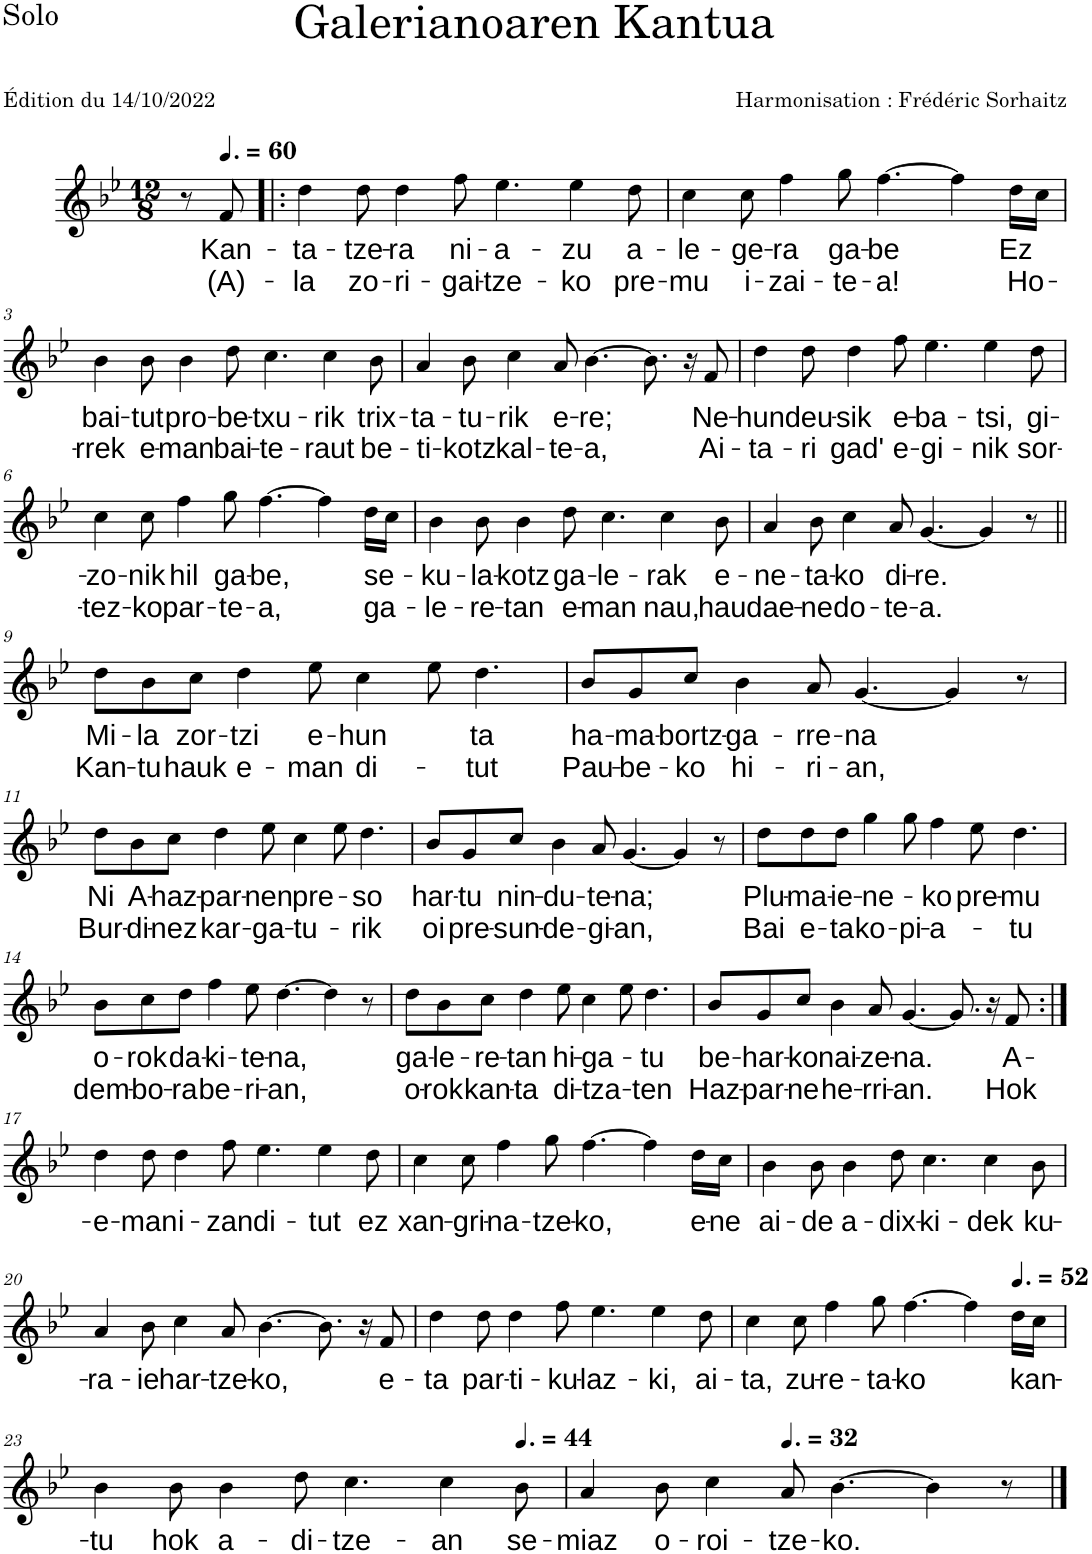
**kern	**text	**text
*part1	*part1	*part1
*staff1	*staff1	*staff1
*I"Solo	*	*
*I'Sl.	*	*
*clefG2	*	*
*k[b-e-]	*	*
*M12/8	*	*
=	=	=
8r	.	.
*MM90	*	*
!	!LO:LY:b	!LO:LY:b
8f/	Kan-	(A)-
=1!|:	=1!|:	=1!|:
!	!LO:LY:b	!LO:LY:b
4dd\	-ta-	-la
!	!LO:LY:b	!LO:LY:b
8dd\	-tze-	zo-
!	!LO:LY:b	!LO:LY:b
4dd\	-ra	-ri-
!	!LO:LY:b	!LO:LY:b
8ff\	ni-	-gai-
!	!LO:LY:b	!LO:LY:b
4.ee-\	-a-	-tze-
!	!LO:LY:b	!LO:LY:b
4ee-\	-zu	-ko
!	!LO:LY:b	!LO:LY:b
8dd\	a-	pre-
=2	=2	=2
!	!LO:LY:b	!LO:LY:b
4cc\	-le-	-mu
!	!LO:LY:b	!LO:LY:b
8cc\	-ge-	i-
!	!LO:LY:b	!LO:LY:b
4ff\	-ra	-zai-
!	!LO:LY:b	!LO:LY:b
8gg\	ga-	-te-
!	!LO:LY:b	!LO:LY:b
[4.ff\	-be	-a!
4ff\]	.	.
!	!LO:LY:b	!LO:LY:b
16dd\LL	Ez	Ho-
16cc\JJ	.	.
!!LO:LB:g=z
=3	=3	=3
!	!LO:LY:b	!LO:LY:b
4b-\	bai-	-rrek
!	!LO:LY:b	!LO:LY:b
8b-\	-tut	e-
!	!LO:LY:b	!LO:LY:b
4b-\	pro-	-man
!	!LO:LY:b	!LO:LY:b
8dd\	-be-	bai-
!	!LO:LY:b	!LO:LY:b
4.cc\	-txu-	-te-
!	!LO:LY:b	!LO:LY:b
4cc\	-rik	-raut
!	!LO:LY:b	!LO:LY:b
8b-\	trix-	be-
=4	=4	=4
!	!LO:LY:b	!LO:LY:b
4a/	-ta-	-ti-
!	!LO:LY:b	!LO:LY:b
8b-\	-tu-	-kotz
!	!LO:LY:b	!LO:LY:b
4cc\	-rik	kal-
!	!LO:LY:b	!LO:LY:b
8a/	e-	-te-
!	!LO:LY:b	!LO:LY:b
[4.b-\	-re;	-a,
8.b-\]	.	.
16r	.	.
!	!LO:LY:b	!LO:LY:b
8f/	Ne-	Ai-
=5	=5	=5
!	!LO:LY:b	!LO:LY:b
4dd\	-hun	-ta-
!	!LO:LY:b	!LO:LY:b
8dd\	deu-	-ri
!	!LO:LY:b	!LO:LY:b
4dd\	-sik	gad'
!	!LO:LY:b	!LO:LY:b
8ff\	e-	e-
!	!LO:LY:b	!LO:LY:b
4.ee-\	-ba-	-gi-
!	!LO:LY:b	!LO:LY:b
4ee-\	-tsi,	-nik
!	!LO:LY:b	!LO:LY:b
8dd\	gi-	sor-
!!LO:LB:g=z
=6	=6	=6
!	!LO:LY:b	!LO:LY:b
4cc\	-zo-	-tez-
!	!LO:LY:b	!LO:LY:b
8cc\	-nik	-ko
!	!LO:LY:b	!LO:LY:b
4ff\	hil	par-
!	!LO:LY:b	!LO:LY:b
8gg\	ga-	-te-
!	!LO:LY:b	!LO:LY:b
[4.ff\	-be,	-a,
4ff\]	.	.
!	!LO:LY:b	!LO:LY:b
16dd\LL	se-	ga-
16cc\JJ	.	.
=7	=7	=7
!	!LO:LY:b	!LO:LY:b
4b-\	-ku-	-le-
!	!LO:LY:b	!LO:LY:b
8b-\	-la-	-re-
!	!LO:LY:b	!LO:LY:b
4b-\	-kotz	-tan
!	!LO:LY:b	!LO:LY:b
8dd\	ga-	e-
!	!LO:LY:b	!LO:LY:b
4.cc\	-le-	-man
!	!LO:LY:b	!LO:LY:b
4cc\	-rak	nau,
!	!LO:LY:b	!LO:LY:b
8b-\	e-	hau
=8	=8	=8
!	!LO:LY:b	!LO:LY:b
4a/	-ne-	dae-
!	!LO:LY:b	!LO:LY:b
8b-\	-ta-	-ne
!	!LO:LY:b	!LO:LY:b
4cc\	-ko	do-
!	!LO:LY:b	!LO:LY:b
8a/	di-	-te-
!	!LO:LY:b	!LO:LY:b
[4.g/	-re.	-a.
4g/]	.	.
8r	.	.
!!LO:LB:g=z
=9||	=9||	=9||
!	!LO:LY:b	!LO:LY:b
8dd\L	Mi-	Kan-
!	!LO:LY:b	!LO:LY:b
8b-\	-la	-tu
!	!LO:LY:b	!LO:LY:b
8cc\J	zor-	hauk
!	!LO:LY:b	!LO:LY:b
4dd\	-tzi	e-
!	!LO:LY:b	!LO:LY:b
8ee-\	e-	-man
!	!LO:LY:b	!LO:LY:b
4cc\	-hun	di-
8ee-\	.	.
!	!LO:LY:b	!LO:LY:b
4.dd\	ta	-tut
=10	=10	=10
!	!LO:LY:b	!LO:LY:b
8b-/L	ha-	Pau-
!	!LO:LY:b	!LO:LY:b
8g/	-ma-	-be-
!	!LO:LY:b	!LO:LY:b
8cc/J	-bortz-	-ko
!	!LO:LY:b	!LO:LY:b
4b-\	-ga-	hi-
!	!LO:LY:b	!LO:LY:b
8a/	-rre-	-ri-
!	!LO:LY:b	!LO:LY:b
[4.g/	-na	-an,
4g/]	.	.
8r	.	.
!!LO:LB:g=z
=11	=11	=11
!	!LO:LY:b	!LO:LY:b
8dd\L	Ni	Bur-
!	!LO:LY:b	!LO:LY:b
8b-\	A-	-di-
!	!LO:LY:b	!LO:LY:b
8cc\J	-haz-	-nez
!	!LO:LY:b	!LO:LY:b
4dd\	-par-	kar-
!	!LO:LY:b	!LO:LY:b
8ee-\	-nen	-ga-
!	!LO:LY:b	!LO:LY:b
4cc\	pre-	-tu-
8ee-\	.	.
!	!LO:LY:b	!LO:LY:b
4.dd\	-so	-rik
=12	=12	=12
!	!LO:LY:b	!LO:LY:b
8b-/L	har-	oi
!	!LO:LY:b	!LO:LY:b
8g/	-tu	pre-
!	!LO:LY:b	!LO:LY:b
8cc/J	nin-	-sun-
!	!LO:LY:b	!LO:LY:b
4b-\	-du-	-de-
!	!LO:LY:b	!LO:LY:b
8a/	-te-	-gi-
!	!LO:LY:b	!LO:LY:b
[4.g/	-na;	-an,
4g/]	.	.
8r	.	.
=13	=13	=13
!	!LO:LY:b	!LO:LY:b
8dd\L	Plu-	Bai
!	!LO:LY:b	!LO:LY:b
8dd\	-ma-	e-
!	!LO:LY:b	!LO:LY:b
8dd\J	-ie-	-ta
!	!LO:LY:b	!LO:LY:b
4gg\	-ne-	ko-
!	!	!LO:LY:b
8gg\	.	-pi-
!	!LO:LY:b	!LO:LY:b
4ff\	-ko	-a-
!	!LO:LY:b	!
8ee-\	pre-	.
!	!LO:LY:b	!LO:LY:b
4.dd\	-mu	-tu
!!LO:LB:g=z
=14	=14	=14
!	!LO:LY:b	!LO:LY:b
8b-\L	o-	dem-
!	!LO:LY:b	!LO:LY:b
8cc\	-rok	-bo-
!	!LO:LY:b	!LO:LY:b
8dd\J	da-	-ra
!	!LO:LY:b	!LO:LY:b
4ff\	-ki-	be-
!	!LO:LY:b	!LO:LY:b
8ee-\	-te-	-ri-
!	!LO:LY:b	!LO:LY:b
[4.dd\	-na,	-an,
4dd\]	.	.
8r	.	.
=15	=15	=15
!	!LO:LY:b	!LO:LY:b
8dd\L	ga-	o-
!	!LO:LY:b	!LO:LY:b
8b-\	-le-	-rok
!	!LO:LY:b	!LO:LY:b
8cc\J	-re-	kan-
!	!LO:LY:b	!LO:LY:b
4dd\	-tan	-ta
!	!LO:LY:b	!LO:LY:b
8ee-\	hi-	di-
!	!LO:LY:b	!LO:LY:b
4cc\	-ga-	-tza-
8ee-\	.	.
!	!LO:LY:b	!LO:LY:b
4.dd\	-tu	-ten
=16	=16	=16
!	!LO:LY:b	!LO:LY:b
8b-/L	be-	Haz-
!	!LO:LY:b	!LO:LY:b
8g/	-har-	-par-
!	!LO:LY:b	!LO:LY:b
8cc/J	-ko	-ne
!	!LO:LY:b	!LO:LY:b
4b-\	nai-	he-
!	!LO:LY:b	!LO:LY:b
8a/	-ze-	-rri-
!	!LO:LY:b	!LO:LY:b
[4.g/	-na.	-an.
8.g/]	.	.
16r	.	.
!	!LO:LY:b	!LO:LY:b
8f/	A-	Hok
!!LO:LB:g=z
=17:|!	=17:|!	=17:|!
!	!LO:LY:b	!
4dd\	e-	.
!	!LO:LY:b	!
8dd\	-man	.
!	!LO:LY:b	!
4dd\	i-	.
!	!LO:LY:b	!
8ff\	-zan	.
!	!LO:LY:b	!
4.ee-\	di-	.
!	!LO:LY:b	!
4ee-\	-tut	.
!	!LO:LY:b	!
8dd\	ez	.
=18	=18	=18
!	!LO:LY:b	!
4cc\	xan-	.
!	!LO:LY:b	!
8cc\	-gri-	.
!	!LO:LY:b	!
4ff\	-na-	.
!	!LO:LY:b	!
8gg\	-tze-	.
!	!LO:LY:b	!
[4.ff\	-ko,	.
4ff\]	.	.
!	!LO:LY:b	!
16dd\LL	e-	.
!	!LO:LY:b	!
16cc\JJ	-ne	.
=19	=19	=19
!	!LO:LY:b	!
4b-\	ai-	.
!	!LO:LY:b	!
8b-\	-de	.
!	!LO:LY:b	!
4b-\	a-	.
!	!LO:LY:b	!
8dd\	-dix-	.
!	!LO:LY:b	!
4.cc\	-ki-	.
!	!LO:LY:b	!
4cc\	-dek	.
!	!LO:LY:b	!
8b-\	ku-	.
!!LO:LB:g=z
=20	=20	=20
!	!LO:LY:b	!
4a/	-ra-	.
!	!LO:LY:b	!
8b-\	-ie	.
!	!LO:LY:b	!
4cc\	har-	.
!	!LO:LY:b	!
8a/	-tze-	.
!	!LO:LY:b	!
[4.b-\	-ko,	.
8.b-\]	.	.
16r	.	.
!	!LO:LY:b	!
8f/	e-	.
=21	=21	=21
!	!LO:LY:b	!
4dd\	-ta	.
!	!LO:LY:b	!
8dd\	par-	.
!	!LO:LY:b	!
4dd\	-ti-	.
!	!LO:LY:b	!
8ff\	-ku-	.
!	!LO:LY:b	!
4.ee-\	-laz-	.
!	!LO:LY:b	!
4ee-\	-ki,	.
!	!LO:LY:b	!
8dd\	ai-	.
=22	=22	=22
!	!LO:LY:b	!
4cc\	-ta,	.
!	!LO:LY:b	!
8cc\	zu-	.
!	!LO:LY:b	!
4ff\	-re-	.
!	!LO:LY:b	!
8gg\	-ta-	.
!	!LO:LY:b	!
[4.ff\	-ko	.
4ff\]	.	.
*MM78	*	*
!	!LO:LY:b	!
16dd\LL	kan-	.
16cc\JJ	.	.
!!LO:LB:g=z
=23	=23	=23
!	!LO:LY:b	!
4b-\	-tu	.
!	!LO:LY:b	!
8b-\	hok	.
!	!LO:LY:b	!
4b-\	a-	.
!	!LO:LY:b	!
8dd\	-di-	.
!	!LO:LY:b	!
4.cc\	-tze-	.
!	!LO:LY:b	!
4cc\	-an	.
*MM66	*	*
!	!LO:LY:b	!
8b-\	se-	.
=24	=24	=24
!	!LO:LY:b	!
4a/	-miaz	.
!	!LO:LY:b	!
8b-\	o-	.
!	!LO:LY:b	!
4cc\	-roi-	.
*MM48	*	*
!	!LO:LY:b	!
8a/	-tze-	.
!	!LO:LY:b	!
[4.b-\	-ko.	.
4b-\]	.	.
8r	.	.
==	==	==
*-	*-	*-
